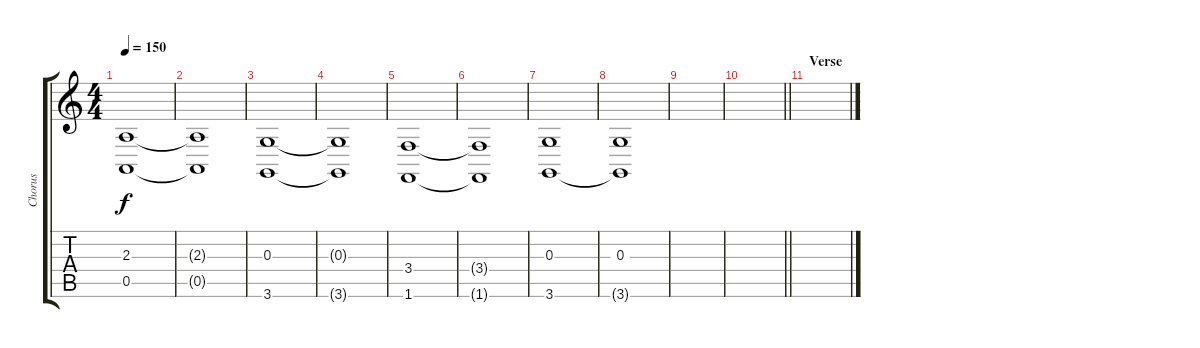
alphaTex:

\track ("Chorus" "Chorus") {instrument choiraahs}
\staff {score tabs}
\tuning (E4 B3 G3 D3 A2 E2) {hide}
\ts (4 4)
\tempo 150
\clef g2
\ks c
(2.3 0.5).1{dy f} |
(2.3{t} 0.5{t}).1 |
(0.3 3.6).1 |
(0.3{t} 3.6{t}).1 |
(3.4 1.6).1 |
(3.4{t} 1.6{t}).1 |
(0.3 3.6).1 |
(0.3 3.6{t}).1 |
|
\barLineRight lightlight
|
\section ("" "Verse")
